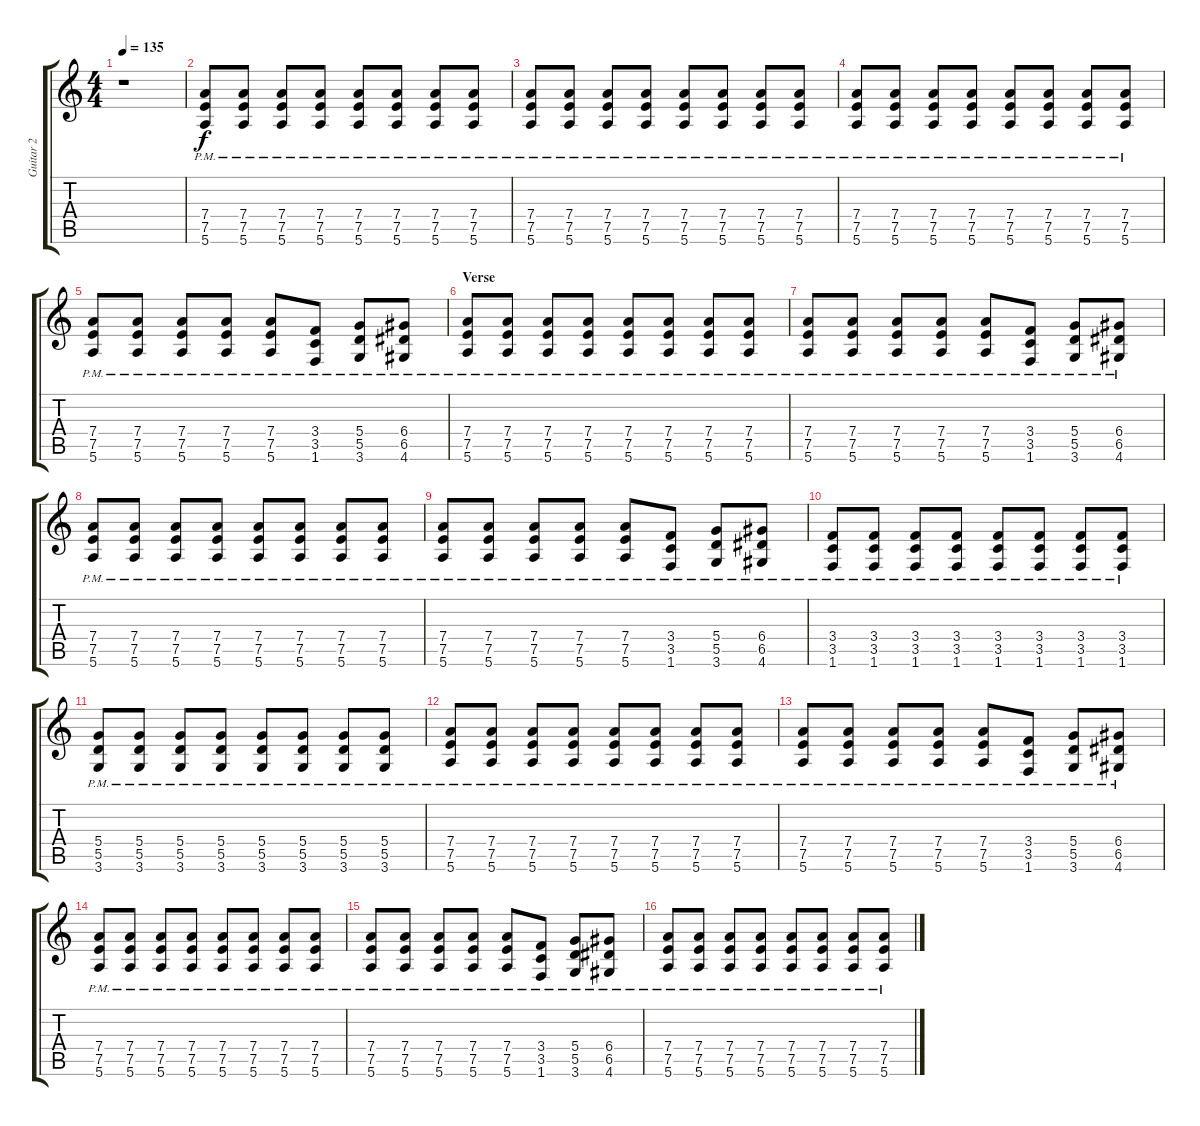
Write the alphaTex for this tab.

\track ("Guitar 2" "Guitar 2") {instrument electricguitarmuted}
\staff {score tabs}
\tuning (E4 B3 G3 D3 A2 E2) {hide}
\ts (4 4)
\tempo 135
\clef g2
\ks c
r.1{dy f instrument electricguitarmuted} |
(7.4{pm} 7.5{pm} 5.6{pm}).8 (7.4{pm} 7.5{pm} 5.6{pm}).8 (7.4{pm} 7.5{pm} 5.6{pm}).8 (7.4{pm} 7.5{pm} 5.6{pm}).8 (7.4{pm} 7.5{pm} 5.6{pm}).8 (7.4{pm} 7.5{pm} 5.6{pm}).8 (7.4{pm} 7.5{pm} 5.6{pm}).8 (7.4{pm} 7.5{pm} 5.6{pm}).8 |
(7.4{pm} 7.5{pm} 5.6{pm}).8 (7.4{pm} 7.5{pm} 5.6{pm}).8 (7.4{pm} 7.5{pm} 5.6{pm}).8 (7.4{pm} 7.5{pm} 5.6{pm}).8 (7.4{pm} 7.5{pm} 5.6{pm}).8 (7.4{pm} 7.5{pm} 5.6{pm}).8 (7.4{pm} 7.5{pm} 5.6{pm}).8 (7.4{pm} 7.5{pm} 5.6{pm}).8 |
(7.4{pm} 7.5{pm} 5.6{pm}).8 (7.4{pm} 7.5{pm} 5.6{pm}).8 (7.4{pm} 7.5{pm} 5.6{pm}).8 (7.4{pm} 7.5{pm} 5.6{pm}).8 (7.4{pm} 7.5{pm} 5.6{pm}).8 (7.4{pm} 7.5{pm} 5.6{pm}).8 (7.4{pm} 7.5{pm} 5.6{pm}).8 (7.4{pm} 7.5{pm} 5.6{pm}).8 |
(7.4{pm} 7.5{pm} 5.6{pm}).8 (7.4{pm} 7.5{pm} 5.6{pm}).8 (7.4{pm} 7.5{pm} 5.6{pm}).8 (7.4{pm} 7.5{pm} 5.6{pm}).8 (7.4{pm} 7.5{pm} 5.6{pm}).8 (3.4{pm} 3.5{pm} 1.6{pm}).8 (5.4{pm} 5.5{pm} 3.6{pm}).8 (6.4{pm} 6.5{pm} 4.6{pm}).8 |
\section ("" "Verse")
(7.4{pm} 7.5{pm} 5.6{pm}).8 (7.4{pm} 7.5{pm} 5.6{pm}).8 (7.4{pm} 7.5{pm} 5.6{pm}).8 (7.4{pm} 7.5{pm} 5.6{pm}).8 (7.4{pm} 7.5{pm} 5.6{pm}).8 (7.4{pm} 7.5{pm} 5.6{pm}).8 (7.4{pm} 7.5{pm} 5.6{pm}).8 (7.4{pm} 7.5{pm} 5.6{pm}).8 |
(7.4{pm} 7.5{pm} 5.6{pm}).8 (7.4{pm} 7.5{pm} 5.6{pm}).8 (7.4{pm} 7.5{pm} 5.6{pm}).8 (7.4{pm} 7.5{pm} 5.6{pm}).8 (7.4{pm} 7.5{pm} 5.6{pm}).8 (3.4{pm} 3.5{pm} 1.6{pm}).8 (5.4{pm} 5.5{pm} 3.6{pm}).8 (6.4{pm} 6.5{pm} 4.6{pm}).8 |
(7.4{pm} 7.5{pm} 5.6{pm}).8 (7.4{pm} 7.5{pm} 5.6{pm}).8 (7.4{pm} 7.5{pm} 5.6{pm}).8 (7.4{pm} 7.5{pm} 5.6{pm}).8 (7.4{pm} 7.5{pm} 5.6{pm}).8 (7.4{pm} 7.5{pm} 5.6{pm}).8 (7.4{pm} 7.5{pm} 5.6{pm}).8 (7.4{pm} 7.5{pm} 5.6{pm}).8 |
(7.4{pm} 7.5{pm} 5.6{pm}).8 (7.4{pm} 7.5{pm} 5.6{pm}).8 (7.4{pm} 7.5{pm} 5.6{pm}).8 (7.4{pm} 7.5{pm} 5.6{pm}).8 (7.4{pm} 7.5{pm} 5.6{pm}).8 (3.4{pm} 3.5{pm} 1.6{pm}).8 (5.4{pm} 5.5{pm} 3.6{pm}).8 (6.4{pm} 6.5{pm} 4.6{pm}).8 |
(3.4{pm} 3.5{pm} 1.6{pm}).8 (3.4{pm} 3.5{pm} 1.6{pm}).8 (3.4{pm} 3.5{pm} 1.6{pm}).8 (3.4{pm} 3.5{pm} 1.6{pm}).8 (3.4{pm} 3.5{pm} 1.6{pm}).8 (3.4{pm} 3.5{pm} 1.6{pm}).8 (3.4{pm} 3.5{pm} 1.6{pm}).8 (3.4{pm} 3.5{pm} 1.6{pm}).8 |
(5.4{pm} 5.5{pm} 3.6{pm}).8 (5.4{pm} 5.5{pm} 3.6{pm}).8 (5.4{pm} 5.5{pm} 3.6{pm}).8 (5.4{pm} 5.5{pm} 3.6{pm}).8 (5.4{pm} 5.5{pm} 3.6{pm}).8 (5.4{pm} 5.5{pm} 3.6{pm}).8 (5.4{pm} 5.5{pm} 3.6{pm}).8 (5.4{pm} 5.5{pm} 3.6{pm}).8 |
(7.4{pm} 7.5{pm} 5.6{pm}).8 (7.4{pm} 7.5{pm} 5.6{pm}).8 (7.4{pm} 7.5{pm} 5.6{pm}).8 (7.4{pm} 7.5{pm} 5.6{pm}).8 (7.4{pm} 7.5{pm} 5.6{pm}).8 (7.4{pm} 7.5{pm} 5.6{pm}).8 (7.4{pm} 7.5{pm} 5.6{pm}).8 (7.4{pm} 7.5{pm} 5.6{pm}).8 |
(7.4{pm} 7.5{pm} 5.6{pm}).8 (7.4{pm} 7.5{pm} 5.6{pm}).8 (7.4{pm} 7.5{pm} 5.6{pm}).8 (7.4{pm} 7.5{pm} 5.6{pm}).8 (7.4{pm} 7.5{pm} 5.6{pm}).8 (3.4{pm} 3.5{pm} 1.6{pm}).8 (5.4{pm} 5.5{pm} 3.6{pm}).8 (6.4{pm} 6.5{pm} 4.6{pm}).8 |
(7.4{pm} 7.5{pm} 5.6{pm}).8 (7.4{pm} 7.5{pm} 5.6{pm}).8 (7.4{pm} 7.5{pm} 5.6{pm}).8 (7.4{pm} 7.5{pm} 5.6{pm}).8 (7.4{pm} 7.5{pm} 5.6{pm}).8 (7.4{pm} 7.5{pm} 5.6{pm}).8 (7.4{pm} 7.5{pm} 5.6{pm}).8 (7.4{pm} 7.5{pm} 5.6{pm}).8 |
(7.4{pm} 7.5{pm} 5.6{pm}).8 (7.4{pm} 7.5{pm} 5.6{pm}).8 (7.4{pm} 7.5{pm} 5.6{pm}).8 (7.4{pm} 7.5{pm} 5.6{pm}).8 (7.4{pm} 7.5{pm} 5.6{pm}).8 (3.4{pm} 3.5{pm} 1.6{pm}).8 (5.4{pm} 5.5{pm} 3.6{pm}).8 (6.4{pm} 6.5{pm} 4.6{pm}).8 |
(7.4{pm} 7.5{pm} 5.6{pm}).8 (7.4{pm} 7.5{pm} 5.6{pm}).8 (7.4{pm} 7.5{pm} 5.6{pm}).8 (7.4{pm} 7.5{pm} 5.6{pm}).8 (7.4{pm} 7.5{pm} 5.6{pm}).8 (7.4{pm} 7.5{pm} 5.6{pm}).8 (7.4{pm} 7.5{pm} 5.6{pm}).8 (7.4{pm} 7.5{pm} 5.6{pm}).8
